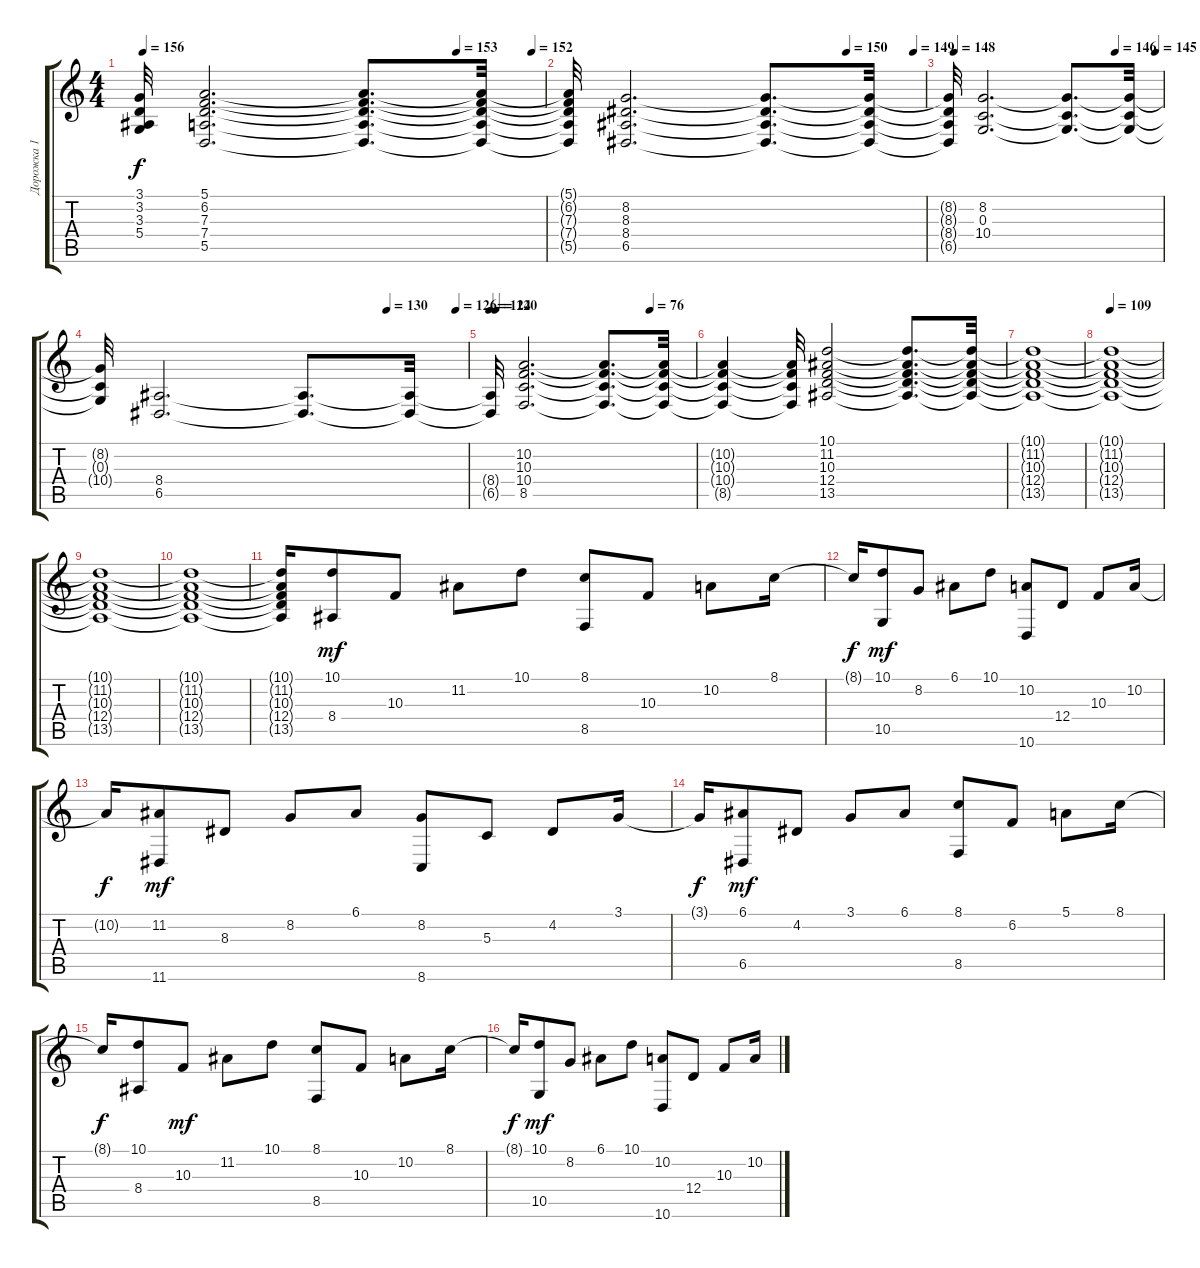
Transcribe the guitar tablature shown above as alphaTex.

\track ("Дорожка 1" "Дорожка 1") {instrument stringensemble1}
\staff {score tabs}
\tuning (E4 B3 G3 D3 A2 E2) {hide}
\ts (4 4)
\tempo 156
\tempo (153 0.78125)
\tempo (152 0.96875)
\clef g2
\ks c
(3.1{t} 3.2{t} 3.3{t} 5.4{t}).32{dy f} (5.1 6.2 7.3 7.4 5.5).2{d} (5.1{t} 6.2{t} 7.3{t} 7.4{t} 5.5{t}).8{d} (5.1{t} 6.2{t} 7.3{t} 7.4{t} 5.5{t}).32 |
\tempo (150 0.78125)
\tempo (149 0.96875)
(5.1{t} 6.2{t} 7.3{t} 7.4{t} 5.5{t}).32 (8.2 8.3 8.4 6.5).2{d} (8.2{t} 8.3{t} 8.4{t} 6.5{t}).8{d} (8.2{t} 8.3{t} 8.4{t} 6.5{t}).32 |
\tempo (148 0.03125)
\tempo (146 0.78125)
\tempo (145 0.96875)
(8.2{t} 8.3{t} 8.4{t} 6.5{t}).32 (8.2 0.3 10.4).2{d} (8.2{t} 0.3{t} 10.4{t}).8{d} (8.2{t} 0.3{t} 10.4{t}).32 |
\tempo (130 0.78125)
\tempo (126 0.96875)
(8.2{t} 0.3{t} 10.4{t}).32 (8.4 6.5).2{d} (8.4{t} 6.5{t}).8{d} (8.4{t} 6.5{t}).32 |
\tempo 124
\tempo (120 0.03125)
\tempo (76 0.78125)
(8.4{t} 6.5{t}).32 (10.2 10.3 10.4 8.5).2{d} (10.2{t} 10.3{t} 10.4{t} 8.5{t}).8{d} (10.2{t} 10.3{t} 10.4{t} 8.5{t}).32 |
(10.2{t} 10.3{t} 10.4{t} 8.5{t}).4 (10.2{t} 10.3{t} 10.4{t} 8.5{t}).32 (10.1 11.2 10.3 12.4 13.5).2 (10.1{t} 11.2{t} 10.3{t} 12.4{t} 13.5{t}).8{d} (10.1{t} 11.2{t} 10.3{t} 12.4{t} 13.5{t}).32 |
(10.1{t} 11.2{t} 10.3{t} 12.4{t} 13.5{t}).1 |
\tempo 109
(10.1{t} 11.2{t} 10.3{t} 12.4{t} 13.5{t}).1 |
(10.1{t} 11.2{t} 10.3{t} 12.4{t} 13.5{t}).1 |
(10.1{t} 11.2{t} 10.3{t} 12.4{t} 13.5{t}).1 |
(10.1{t} 11.2{t} 10.3{t} 12.4{t} 13.5{t}).16 (10.1 8.4).8{dy mf} 10.3.8 11.2.8 10.1.8 (8.1 8.5).8 10.3.8 10.2.8 8.1.16 |
8.1{t}.16{dy f} (10.1 10.5).8{dy mf} 8.2.8 6.1.8 10.1.8 (10.2 10.6).8 12.4.8 10.3.8 10.2.16 |
10.2{t}.16{dy f} (11.2 11.6).8{dy mf} 8.3.8 8.2.8 6.1.8 (8.2 8.6).8 5.3.8 4.2.8 3.1.16 |
3.1{t}.16{dy f} (6.1 6.5).8{dy mf} 4.2.8 3.1.8 6.1.8 (8.1 8.5).8 6.2.8 5.1.8 8.1.16 |
8.1{t}.16{dy f} (10.1 8.4).8 10.3.8{dy mf} 11.2.8 10.1.8 (8.1 8.5).8 10.3.8 10.2.8 8.1.16 |
8.1{t}.16{dy f} (10.1 10.5).8{dy mf} 8.2.8 6.1.8 10.1.8 (10.2 10.6).8 12.4.8 10.3.8 10.2.16
